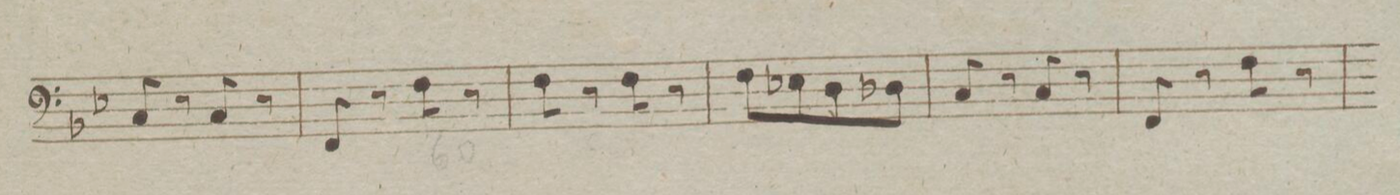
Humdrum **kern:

**kern
*I"Organo.
*clefF4
*k[b-e-]
*M2/4
8C/
8r
8C/
8r
=59
8FF/
8r
8F\
8r
=60
8F\
8r
8F\
8r
=61
8F\L
8E-X\
8D\
8D-X\J
=62
8C/
8r
8C/
8r
=63
8FF/
8r
8F\
8r
=64
*-
